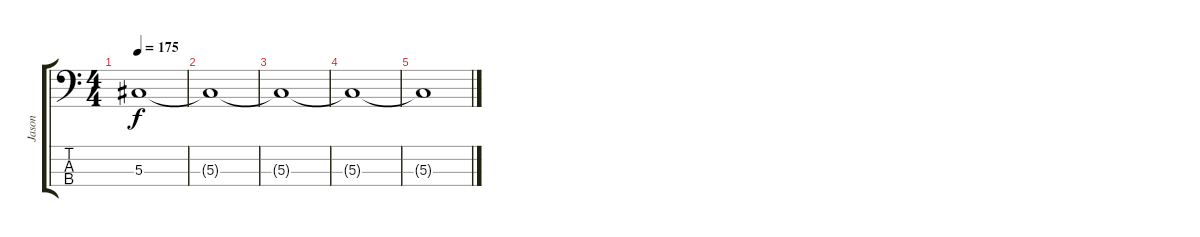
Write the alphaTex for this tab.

\track ("Jason" "Jason") {instrument electricbassfinger}
\staff {score tabs}
\tuning (Gb2 Db2 Ab1 Eb1) {hide}
\ts (4 4)
\tempo 175
\clef f4
\ks c
5.3.1{dy f} |
5.3{t}.1 |
5.3{t}.1 |
5.3{t}.1 |
5.3{t}.1
